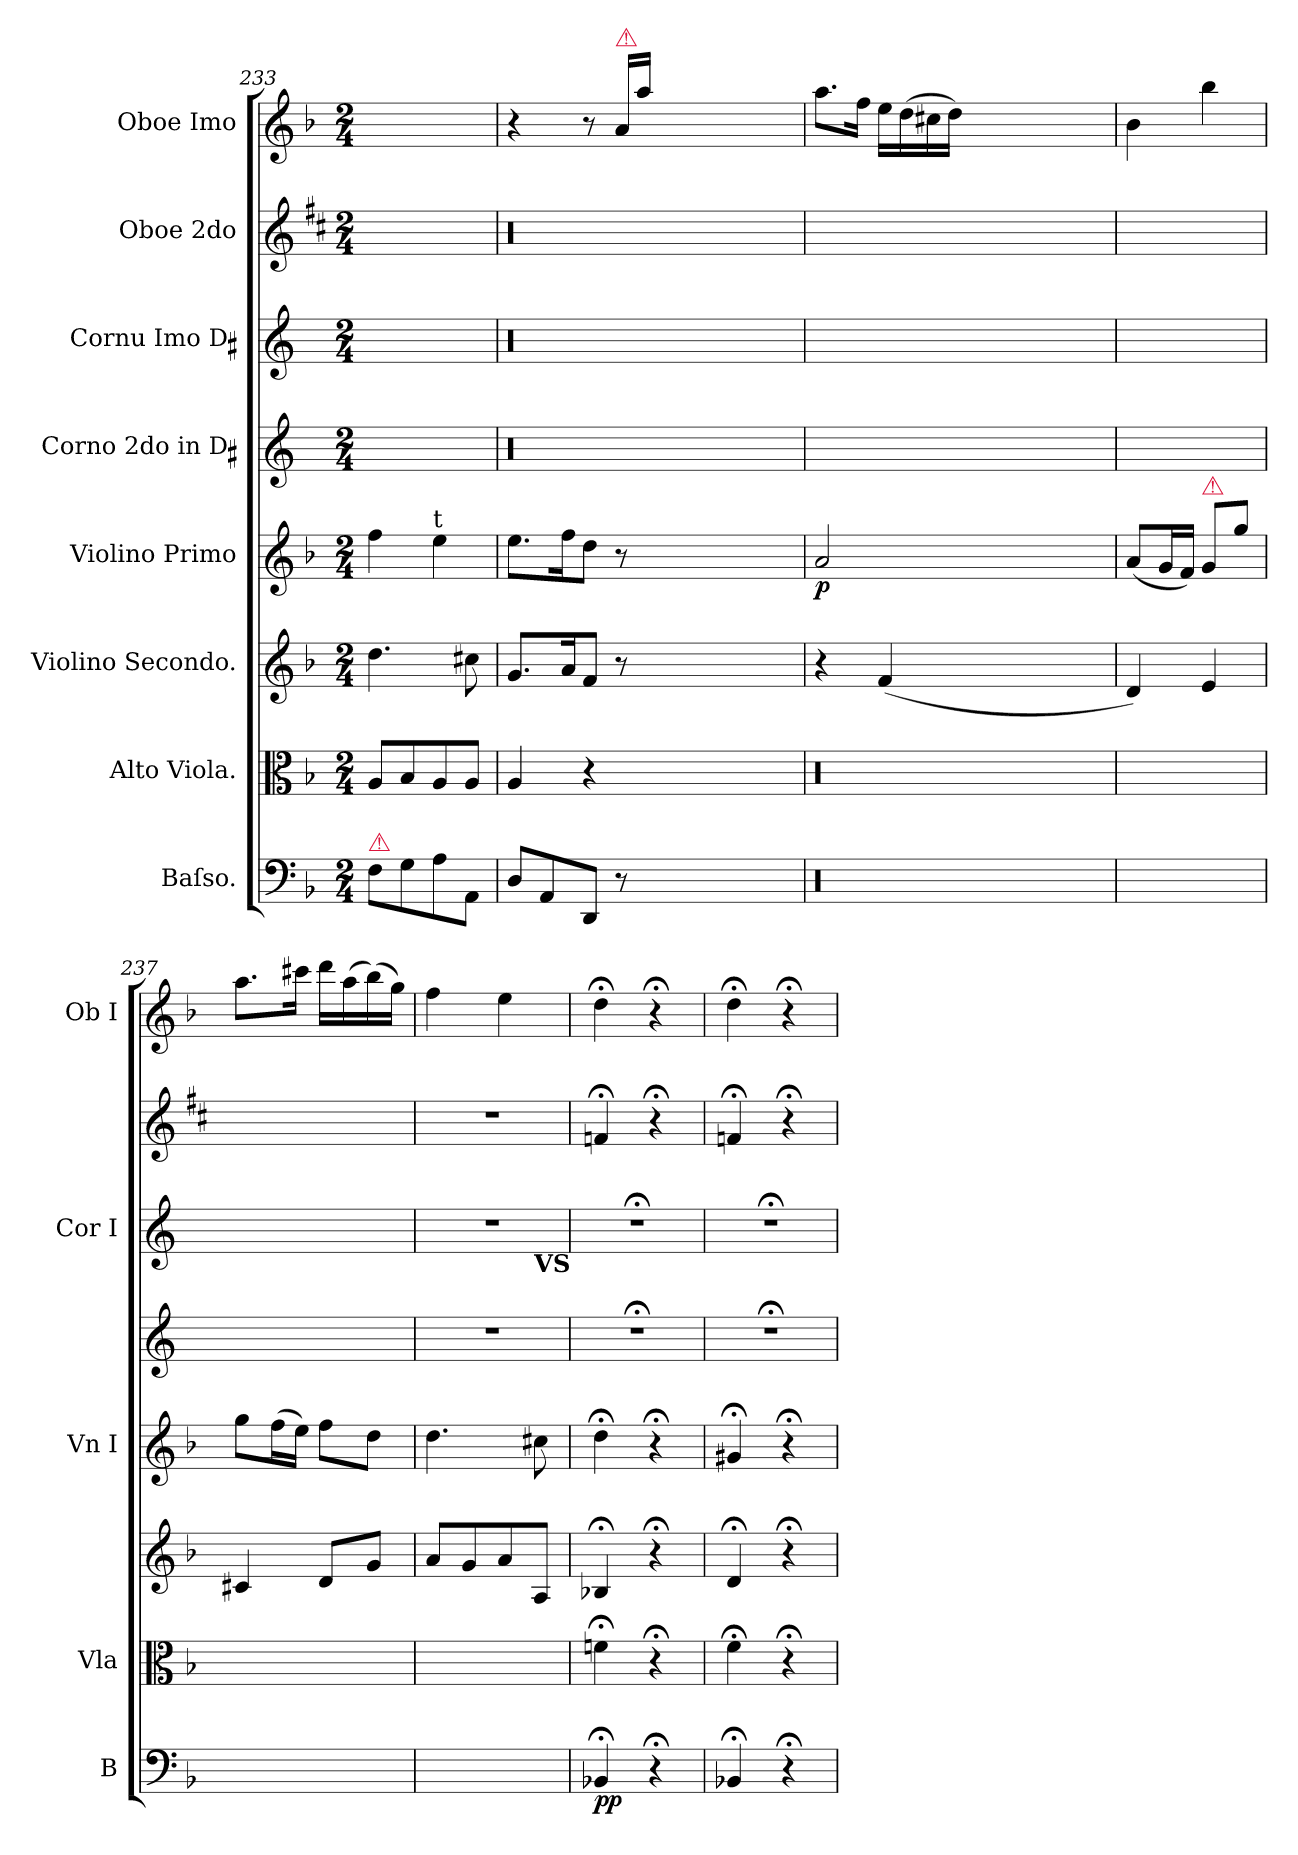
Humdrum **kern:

**kern	**dynam	**kern	**dynam	**kern	**kern	**dynam	**kern	**kern	**kern	**kern
*part8	*part8	*part7	*part7	*part6	*part5	*part5	*part4	*part3	*part2	*part1
*staff8	*staff8	*staff7	*staff7	*staff6	*staff5	*staff5	*staff4	*staff3	*staff2	*staff1
*I"Baſso.	*	*I"Alto Viola.	*	*I"Violino Secondo.	*I"Violino Primo	*	*I"Corno 2do in D#	*I"Cornu Imo D#	*I"Oboe 2do	*I"Oboe Imo
*I'B	*	*I'Vla	*	*	*I'Vn I	*	*	*I'Cor I	*	*I'Ob I
*clefF4	*	*clefC3	*	*clefG2	*clefG2	*	*clefG2	*clefG2	*clefG2	*clefG2
*	*	*	*	*	*	*	*ITrd-1c-2	*ITrd-1c-2	*	*
*k[b-]	*	*k[b-]	*	*k[b-]	*k[b-]	*	*k[f#c#]	*k[f#c#]	*k[f#c#]	*k[b-]
*F:	*	*F:	*	*F:	*F:	*	*	*	*	*F:
*M2/4	*	*M2/4	*	*M2/4	*M2/4	*	*M2/4	*M2/4	*M2/4	*M2/4
=233	=233	=233	=233	=233	=233	=233	=233	=233	=233	=233
!LO:TX:a:color=crimson:t=⚠	!	!	!	!	!	!	!	!	!	!
8F\L	.	8A/L	.	4.dd\	4ff\	.	2ryy	2ryy	2ryy	2ryy
8G\	.	8B-/	.	.	.	.	.	.	.	.
!	!	!	!	!	!LO:TX:a:t=t	!	!	!	!	!
8A\	.	8A/	.	.	4ee\	.	.	.	.	.
8AA/J	.	8A/J	.	8cc#X\	.	.	.	.	.	.
=234	=234	=234	=234	=234	=234	=234	=234	=234	=234	=234
!	!	!	!	!	!	!	!LO:N:vis=00	!LO:N:vis=00	!LO:N:vis=00	!
8D/L	.	4A/	.	8.g/L	8.ee\L	.	0r	0r	0r	4r
8AA/	.	.	.	.	.	.	.	.	.	.
.	.	.	.	16a/K	16ff\K	.	.	.	.	.
8DD/J	.	4r	.	8f/J	8dd\J	.	.	.	.	8r
!	!	!	!	!	!	!	!	!	!	!LO:TX:a:color=crimson:t=⚠
8r	.	.	.	8r	8r	.	.	.	.	16a/LL
.	.	.	.	.	.	.	.	.	.	16aa\JJ
1.ryy	.	1.ryy	.	1.ryy	1.ryy	.	.	.	.	1.ryy
=235	=235	=235	=235	=235	=235	=235	=235	=235	=235	=235
!LO:N:vis=00	!	!LO:N:vis=00	!	!	!	!	!	!	!	!
0r	.	0r	.	4r	2a/	p	0ryy	0ryy	0ryy	8.aa\L
.	.	.	.	.	.	.	.	.	.	16ff\Jk
.	.	.	.	(4f/	.	.	.	.	.	16ee\LL
.	.	.	.	.	.	.	.	.	.	(16dd\
.	.	.	.	.	.	.	.	.	.	16cc#X\
.	.	.	.	.	.	.	.	.	.	16dd\JJ)
.	.	.	.	1.ryy	1.ryy	.	.	.	.	1.ryy
=236	=236	=236	=236	=236	=236	=236	=236	=236	=236	=236
2ryy	.	2ryy	.	4d/)	(8a/L	.	2ryy	2ryy	2ryy	4b-\
.	.	.	.	.	16g/L	.	.	.	.	.
.	.	.	.	.	16f/JJ)	.	.	.	.	.
!	!	!	!	!	!LO:TX:a:color=crimson:t=⚠	!	!	!	!	!
.	.	.	.	4e/	8g/L	.	.	.	.	4bb-\
.	.	.	.	.	8gg\J	.	.	.	.	.
=237	=237	=237	=237	=237	=237	=237	=237	=237	=237	=237
2ryy	.	2ryy	.	4c#X/	8gg\L	.	2ryy	2ryy	2ryy	8.aa\L
.	.	.	.	.	(16ff\L	.	.	.	.	.
.	.	.	.	.	16ee\JJ)	.	.	.	.	16ccc#X\Jk
.	.	.	.	8d/L	8ff\L	.	.	.	.	16ddd\LL
.	.	.	.	.	.	.	.	.	.	(16aa\
.	.	.	.	8g/J	8dd\J	.	.	.	.	(16bb-\)
.	.	.	.	.	.	.	.	.	.	16gg\JJ)
=238	=238	=238	=238	=238	=238	=238	=238	=238	=238	=238
*	*	*	*	*	*	*	*	*^	*	*
2ryy	.	2ryy	.	8a/L	4.dd\	.	2r	2r	4.ryy	2r	4ff\
.	.	.	.	8g/	.	.	.	.	.	.	.
.	.	.	.	8a/	.	.	.	.	.	.	4ee\
!	!	!	!	!	!	!	!	!	!LO:TX:b:B:t=VS	!	!
.	.	.	.	8A/J	8cc#X\	.	.	.	8ryy	.	.
*	*	*	*	*	*	*	*	*v	*v	*	*
=239	=239	=239	=239	=239	=239	=239	=239	=239	=239	=239
4BB-X;</	pp	4fn;<\	pianiſsimi	4B-X;</	4dd;<\	.	2r;<	2r;<	4fn;</	4dd;<\
4r;<	.	4r;<	.	4r;<	4r;<	.	.	.	4r;<	4r;<
=240	=240	=240	=240	=240	=240	=240	=240	=240	=240	=240
4BB-X;</	.	4f;<\	.	4d;</	4g#X;</	.	2r;<	2r;<	4fn;</	4dd;<\
4r;<	.	4r;<	.	4r;<	4r;<	.	.	.	4r;<	4r;<
=	=	=	=	=	=	=	=	=	=	=
*-	*-	*-	*-	*-	*-	*-	*-	*-	*-	*-
